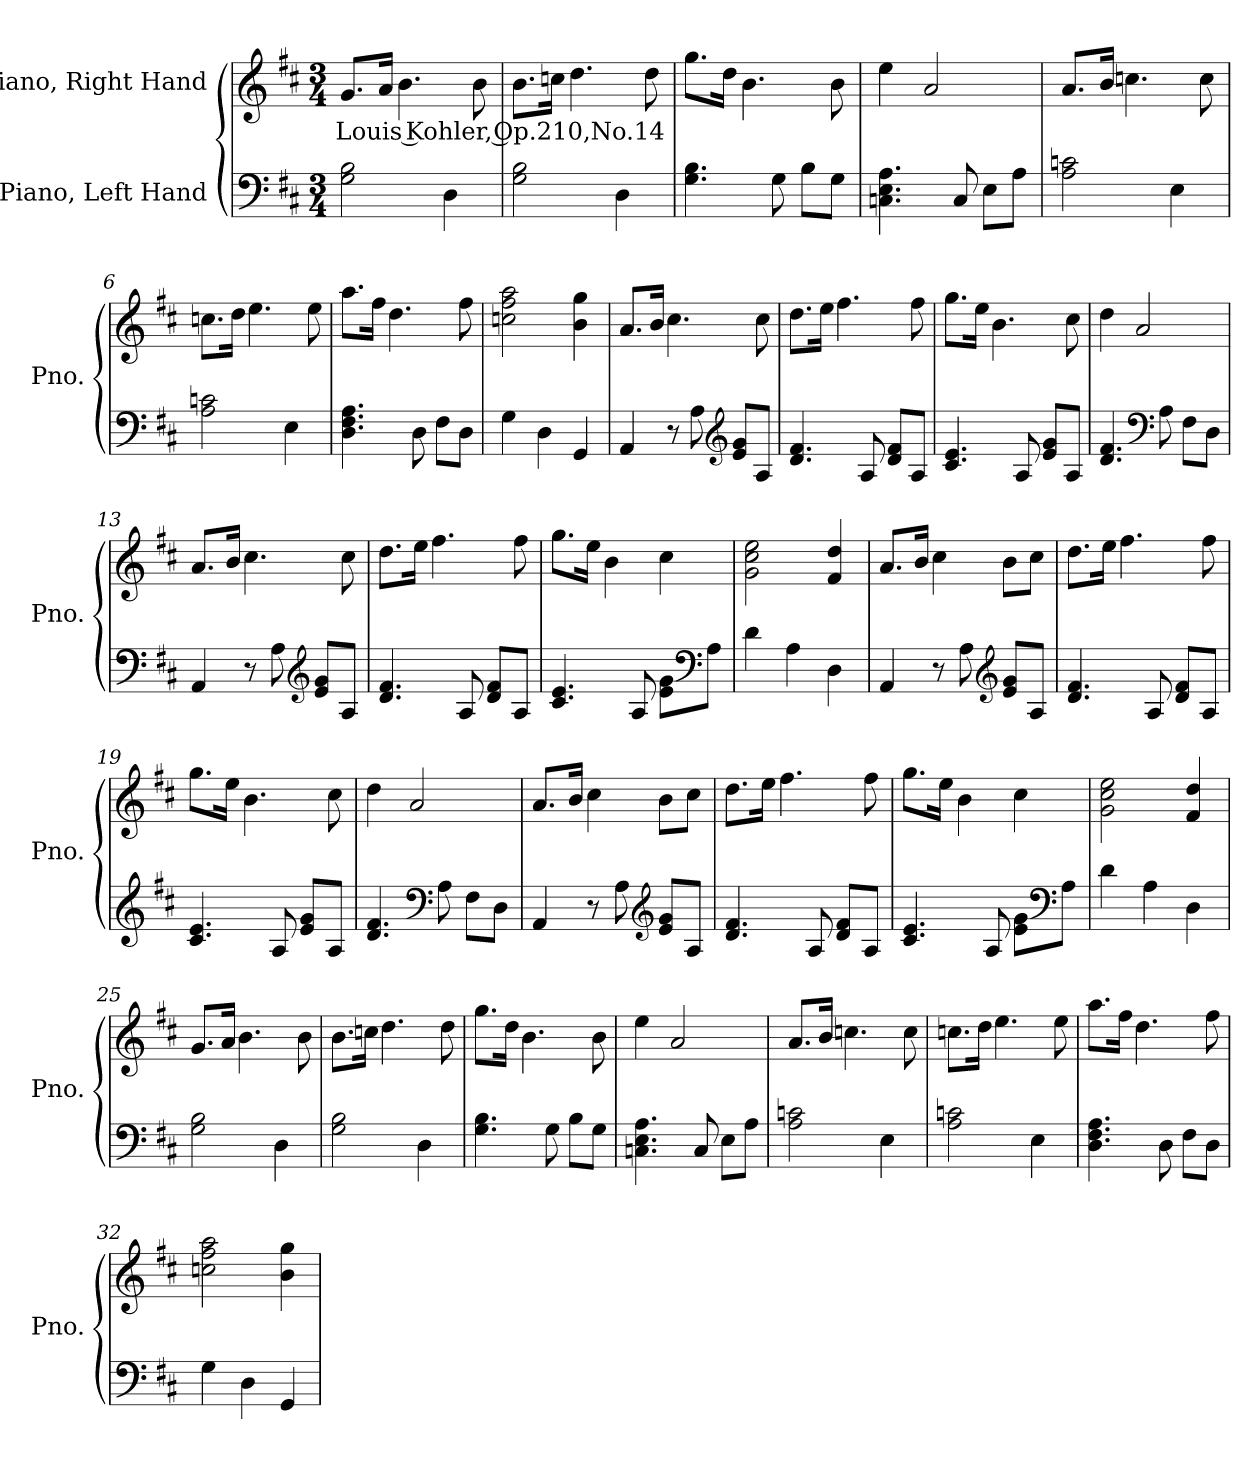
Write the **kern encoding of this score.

**kern	**kern	**text
*part2	*part1	*part1
*staff2	*staff1	*staff1
*I"Piano, Left Hand	*I"Piano, Right Hand	*
*I'Pno.	*I'Pno.	*
*clefF4	*clefG2	*
*k[f#c#]	*k[f#c#]	*
*M3/4	*M3/4	*
*MM100	*MM100	*
=1	=1	=1
!	!	!LO:LY:b
2G\ 2B\	8.g/L	Louis Kohler, Op.210,No.14
.	16a/Jk	.
.	4.b\	.
4D\	.	.
.	8b\	.
=2	=2	=2
2G\ 2B\	8.b\L	.
.	16ccn\Jk	.
.	4.dd\	.
4D\	.	.
.	8dd\	.
=3	=3	=3
4.G\ 4.B\	8.gg\L	.
.	16dd\Jk	.
.	4.b\	.
8G\	.	.
8B\L	.	.
8G\J	8b\	.
!!LO:LB:g=z
=4	=4	=4
4.Cn\ 4.E\ 4.A\	4ee\	.
.	2a/	.
8C/	.	.
8E\L	.	.
8A\J	.	.
=5	=5	=5
2A\ 2cn\	8.a/L	.
.	16b/Jk	.
.	4.ccn\	.
4E\	.	.
.	8cc\	.
=6	=6	=6
2A\ 2cn\	8.ccn\L	.
.	16dd\Jk	.
.	4.ee\	.
4E\	.	.
.	8ee\	.
=7	=7	=7
4.D\ 4.F#\ 4.A\	8.aa\L	.
.	16ff#\Jk	.
.	4.dd\	.
8D\	.	.
8F#\L	.	.
8D\J	8ff#\	.
=8	=8	=8
4G\	2ccn\ 2ff#\ 2aa\	.
4D\	.	.
4GG/	4b\ 4gg\	.
=9	=9	=9
4AA/	8.a/L	.
.	16b/Jk	.
8r	4.cc#\	.
8A\	.	.
*clefG2	*	*
8e/ 8g/L	.	.
8A/J	8cc#\	.
!!LO:LB:g=z
=10	=10	=10
4.d/ 4.f#/	8.dd\L	.
.	16ee\Jk	.
.	4.ff#\	.
8A/	.	.
8d/ 8f#/L	.	.
8A/J	8ff#\	.
=11	=11	=11
4.c#/ 4.e/	8.gg\L	.
.	16ee\Jk	.
.	4.b\	.
8A/	.	.
8e/ 8g/L	.	.
8A/J	8cc#\	.
=12	=12	=12
4.d/ 4.f#/	4dd\	.
.	2a/	.
*clefF4	*	*
8A\	.	.
8F#\L	.	.
8D\J	.	.
=13	=13	=13
4AA/	8.a/L	.
.	16b/Jk	.
8r	4.cc#\	.
8A\	.	.
*clefG2	*	*
8e/ 8g/L	.	.
8A/J	8cc#\	.
=14	=14	=14
4.d/ 4.f#/	8.dd\L	.
.	16ee\Jk	.
.	4.ff#\	.
8A/	.	.
8d/ 8f#/L	.	.
8A/J	8ff#\	.
!!LO:LB:g=z
=15	=15	=15
4.c#/ 4.e/	8.gg\L	.
.	16ee\Jk	.
.	4b\	.
8A/	.	.
8e\ 8g\L	4cc#\	.
*clefF4	*	*
8A\J	.	.
=16	=16	=16
4d\	2g\ 2cc#\ 2ee\	.
4A\	.	.
4D\	4f#/ 4dd/	.
=17	=17	=17
4AA/	8.a/L	.
.	16b/Jk	.
8r	4cc#\	.
8A\	.	.
*clefG2	*	*
8e/ 8g/L	8b\L	.
8A/J	8cc#\J	.
=18	=18	=18
4.d/ 4.f#/	8.dd\L	.
.	16ee\Jk	.
.	4.ff#\	.
8A/	.	.
8d/ 8f#/L	.	.
8A/J	8ff#\	.
=19	=19	=19
4.c#/ 4.e/	8.gg\L	.
.	16ee\Jk	.
.	4.b\	.
8A/	.	.
8e/ 8g/L	.	.
8A/J	8cc#\	.
=20	=20	=20
4.d/ 4.f#/	4dd\	.
.	2a/	.
*clefF4	*	*
8A\	.	.
8F#\L	.	.
8D\J	.	.
!!LO:LB:g=z
=21	=21	=21
4AA/	8.a/L	.
.	16b/Jk	.
8r	4cc#\	.
8A\	.	.
*clefG2	*	*
8e/ 8g/L	8b\L	.
8A/J	8cc#\J	.
=22	=22	=22
4.d/ 4.f#/	8.dd\L	.
.	16ee\Jk	.
.	4.ff#\	.
8A/	.	.
8d/ 8f#/L	.	.
8A/J	8ff#\	.
=23	=23	=23
4.c#/ 4.e/	8.gg\L	.
.	16ee\Jk	.
.	4b\	.
8A/	.	.
8e\ 8g\L	4cc#\	.
*clefF4	*	*
8A\J	.	.
=24	=24	=24
4d\	2g\ 2cc#\ 2ee\	.
4A\	.	.
4D\	4f#/ 4dd/	.
=25	=25	=25
2G\ 2B\	8.g/L	.
.	16a/Jk	.
.	4.b\	.
4D\	.	.
.	8b\	.
=26	=26	=26
2G\ 2B\	8.b\L	.
.	16ccn\Jk	.
.	4.dd\	.
4D\	.	.
.	8dd\	.
!!LO:LB:g=z
=27	=27	=27
4.G\ 4.B\	8.gg\L	.
.	16dd\Jk	.
.	4.b\	.
8G\	.	.
8B\L	.	.
8G\J	8b\	.
=28	=28	=28
4.Cn\ 4.E\ 4.A\	4ee\	.
.	2a/	.
8C/	.	.
8E\L	.	.
8A\J	.	.
=29	=29	=29
2A\ 2cn\	8.a/L	.
.	16b/Jk	.
.	4.ccn\	.
4E\	.	.
.	8cc\	.
=30	=30	=30
2A\ 2cn\	8.ccn\L	.
.	16dd\Jk	.
.	4.ee\	.
4E\	.	.
.	8ee\	.
=31	=31	=31
4.D\ 4.F#\ 4.A\	8.aa\L	.
.	16ff#\Jk	.
.	4.dd\	.
8D\	.	.
8F#\L	.	.
8D\J	8ff#\	.
=32	=32	=32
4G\	2ccn\ 2ff#\ 2aa\	.
4D\	.	.
4GG/	4b\ 4gg\	.
=	=	=
*-	*-	*-
